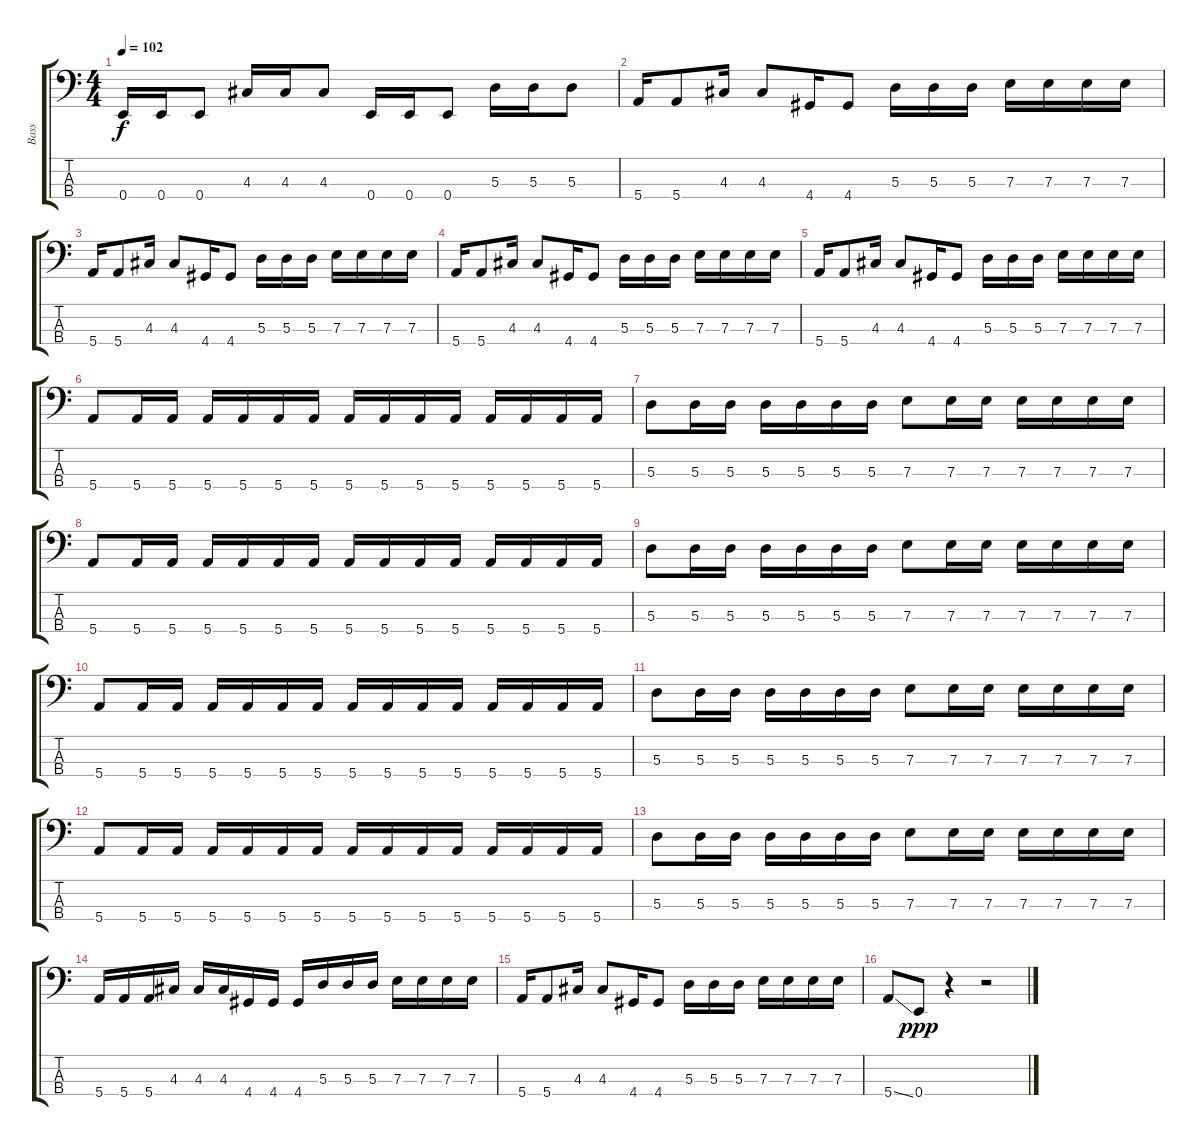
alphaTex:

\track ("Bass" "Bass") {instrument slapbass2}
\staff {score tabs}
\tuning (G2 D2 A1 E1) {hide}
\ts (4 4)
\tempo 102
\clef f4
\ks c
0.4.16{dy f} 0.4.16 0.4.8 4.3.16 4.3.16 4.3.8 0.4.16 0.4.16 0.4.8 5.3.16 5.3.16 5.3.8 |
5.4.16 5.4.8 4.3.16 4.3.8 4.4.16 4.4.8 5.3.16 5.3.16 5.3.16 7.3.16 7.3.16 7.3.16 7.3.16 |
5.4.16 5.4.8 4.3.16 4.3.8 4.4.16 4.4.8 5.3.16 5.3.16 5.3.16 7.3.16 7.3.16 7.3.16 7.3.16 |
5.4.16 5.4.8 4.3.16 4.3.8 4.4.16 4.4.8 5.3.16 5.3.16 5.3.16 7.3.16 7.3.16 7.3.16 7.3.16 |
5.4.16 5.4.8 4.3.16 4.3.8 4.4.16 4.4.8 5.3.16 5.3.16 5.3.16 7.3.16 7.3.16 7.3.16 7.3.16 |
5.4.8 5.4.16 5.4.16 5.4.16 5.4.16 5.4.16 5.4.16 5.4.16 5.4.16 5.4.16 5.4.16 5.4.16 5.4.16 5.4.16 5.4.16 |
5.3.8 5.3.16 5.3.16 5.3.16 5.3.16 5.3.16 5.3.16 7.3.8 7.3.16 7.3.16 7.3.16 7.3.16 7.3.16 7.3.16 |
5.4.8 5.4.16 5.4.16 5.4.16 5.4.16 5.4.16 5.4.16 5.4.16 5.4.16 5.4.16 5.4.16 5.4.16 5.4.16 5.4.16 5.4.16 |
5.3.8 5.3.16 5.3.16 5.3.16 5.3.16 5.3.16 5.3.16 7.3.8 7.3.16 7.3.16 7.3.16 7.3.16 7.3.16 7.3.16 |
5.4.8 5.4.16 5.4.16 5.4.16 5.4.16 5.4.16 5.4.16 5.4.16 5.4.16 5.4.16 5.4.16 5.4.16 5.4.16 5.4.16 5.4.16 |
5.3.8 5.3.16 5.3.16 5.3.16 5.3.16 5.3.16 5.3.16 7.3.8 7.3.16 7.3.16 7.3.16 7.3.16 7.3.16 7.3.16 |
5.4.8 5.4.16 5.4.16 5.4.16 5.4.16 5.4.16 5.4.16 5.4.16 5.4.16 5.4.16 5.4.16 5.4.16 5.4.16 5.4.16 5.4.16 |
5.3.8 5.3.16 5.3.16 5.3.16 5.3.16 5.3.16 5.3.16 7.3.8 7.3.16 7.3.16 7.3.16 7.3.16 7.3.16 7.3.16 |
5.4.16 5.4.16 5.4.16 4.3.16 4.3.16 4.3.16 4.4.16 4.4.16 4.4.16 5.3.16 5.3.16 5.3.16 7.3.16 7.3.16 7.3.16 7.3.16 |
5.4.16 5.4.8 4.3.16 4.3.8 4.4.16 4.4.8 5.3.16 5.3.16 5.3.16 7.3.16 7.3.16 7.3.16 7.3.16 |
5.4{ss}.8 0.4.8{dy ppp} r.4 r.2
